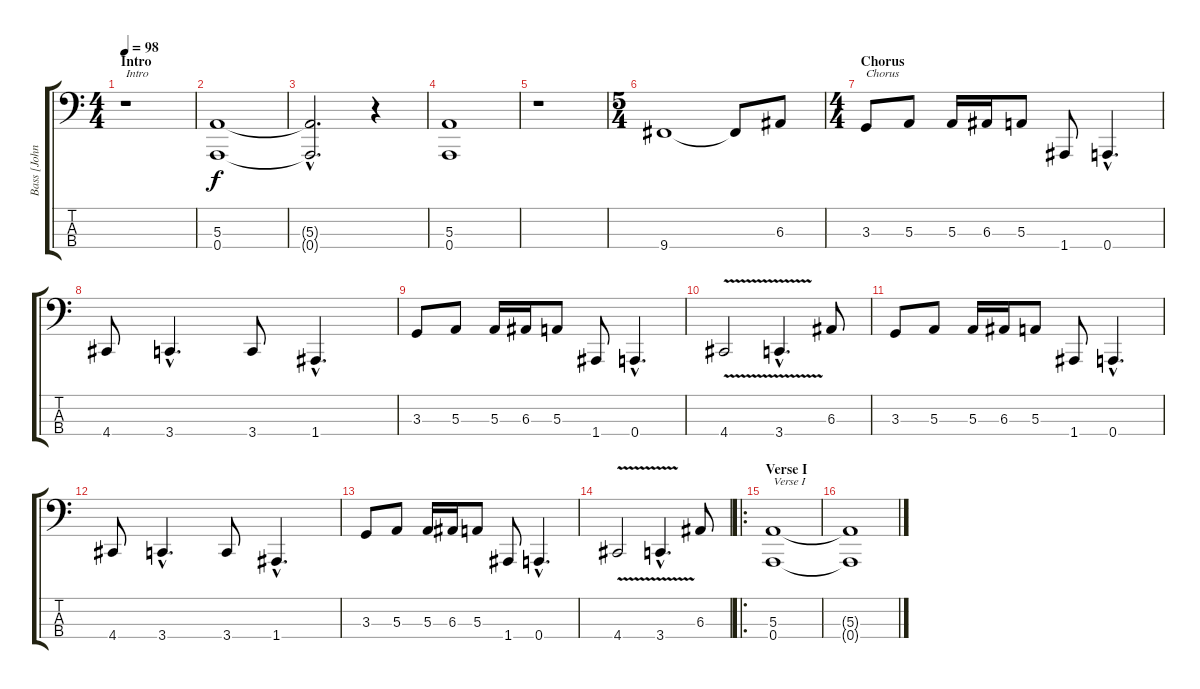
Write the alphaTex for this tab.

\track ("Bass [John Vesano]" "Bass [John") {instrument electricbasspick}
\staff {score tabs}
\tuning (D2 A1 E1 A0) {hide}
\ts (4 4)
\section ("" "Intro")
\tempo 98
\clef f4
\ks c
r.1{txt "Intro" dy f instrument electricbasspick} |
(5.3 0.4).1 |
(5.3{hac t} 0.4{hac t}).2{d} r.4 |
(5.3 0.4).1 |
r.1 |
\ts (5 4)
9.4.1 9.4{t}.8 6.3.8 |
\ts (4 4)
\section ("" "Chorus")
3.3.8{txt "Chorus"} 5.3.8 5.3.16 6.3.16 5.3.8 1.4.8 0.4{hac}.4{d} |
4.4.8 3.4{hac}.4{d} 3.4.8 1.4{hac}.4{d} |
3.3.8 5.3.8 5.3.16 6.3.16 5.3.8 1.4.8 0.4{hac}.4{d} |
4.4{v}.2 3.4{v hac}.4{d} 6.3.8 |
3.3.8 5.3.8 5.3.16 6.3.16 5.3.8 1.4.8 0.4{hac}.4{d} |
4.4.8 3.4{hac}.4{d} 3.4.8 1.4{hac}.4{d} |
3.3.8 5.3.8 5.3.16 6.3.16 5.3.8 1.4.8 0.4{hac}.4{d} |
4.4{v}.2 3.4{v hac}.4{d} 6.3.8 |
\ro
\section ("" "Verse I")
(5.3 0.4).1{txt "Verse I"} |
(5.3{t} 0.4{t}).1
